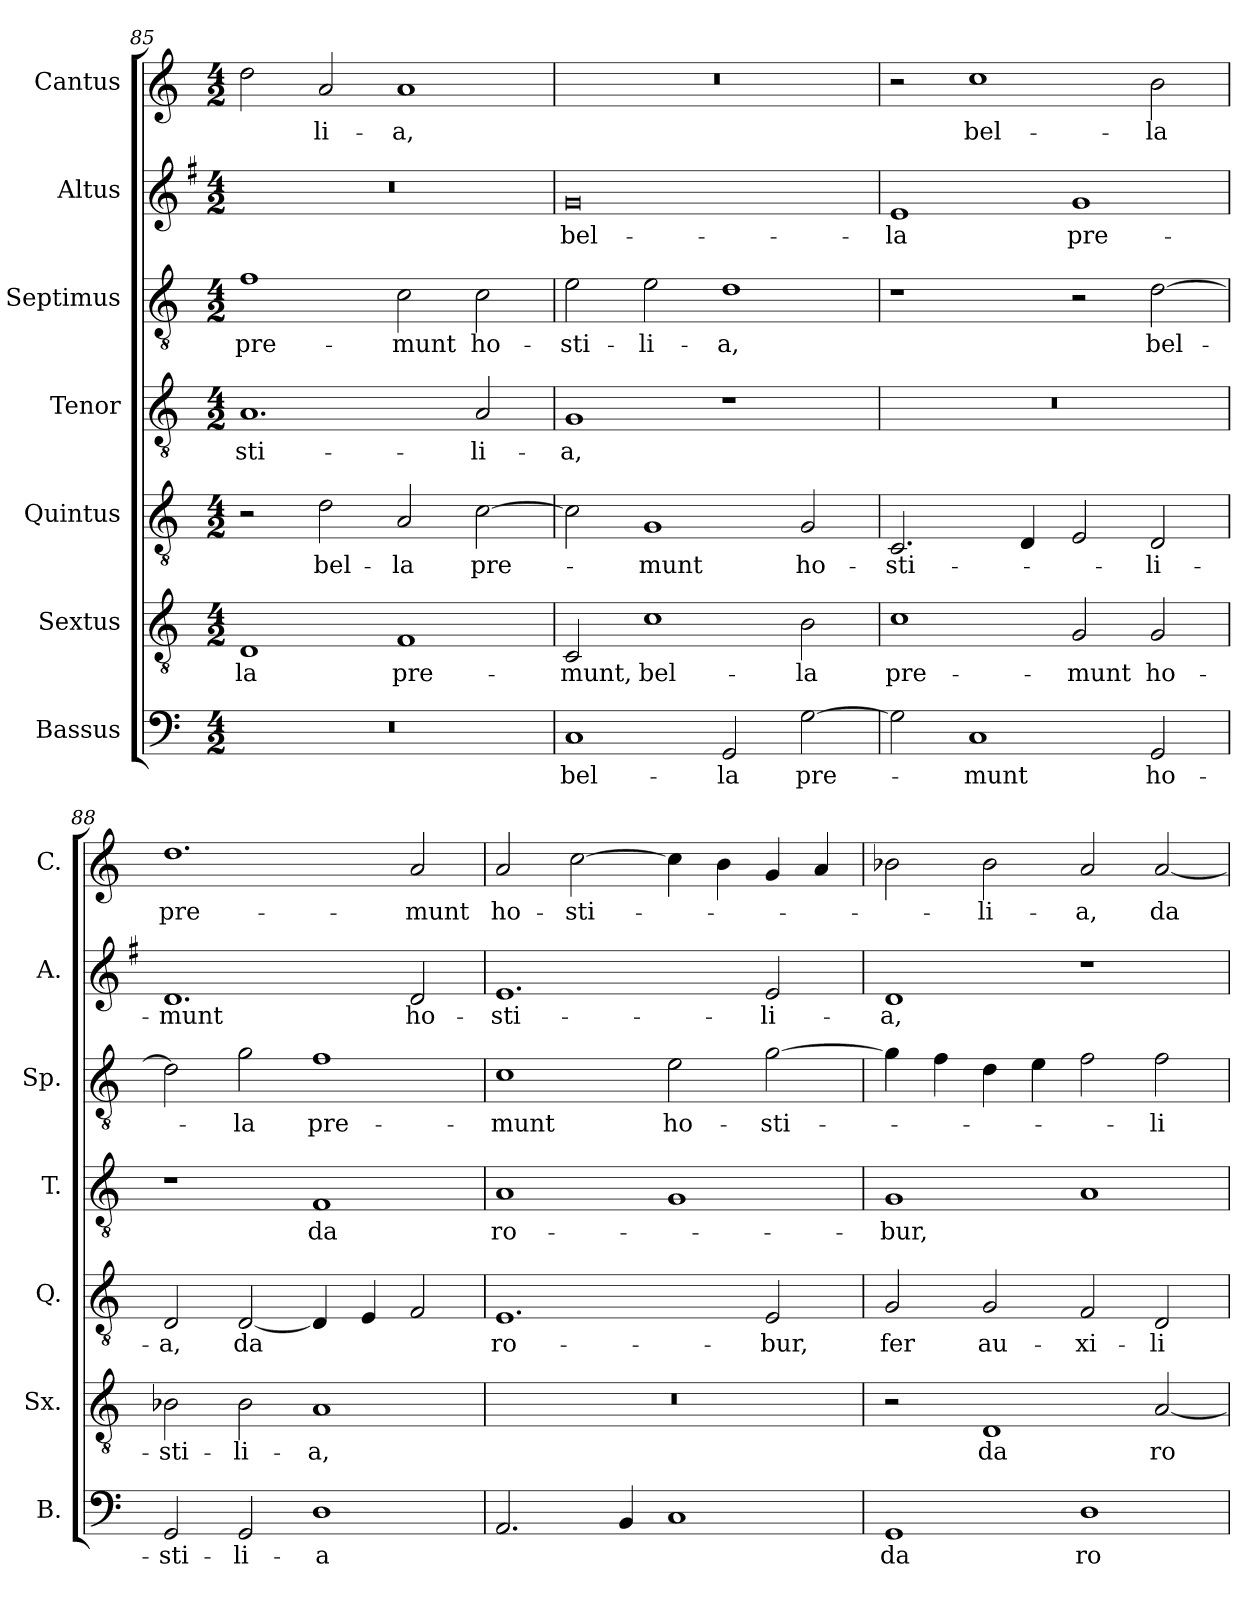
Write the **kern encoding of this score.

**kern	**text	**kern	**text	**kern	**text	**kern	**text	**kern	**text	**kern	**text	**kern	**text
*part7	*part7	*part6	*part6	*part5	*part5	*part4	*part4	*part3	*part3	*part2	*part2	*part1	*part1
*staff7	*staff7	*staff6	*staff6	*staff5	*staff5	*staff4	*staff4	*staff3	*staff3	*staff2	*staff2	*staff1	*staff1
*I"Bassus	*	*I"Sextus	*	*I"Quintus	*	*I"Tenor	*	*I"Septimus	*	*I"Altus	*	*I"Cantus	*
*I'B.	*	*I'Sx.	*	*I'Q.	*	*I'T.	*	*I'Sp.	*	*I'A.	*	*I'C.	*
*clefF4	*	*clefGv2	*	*clefGv2	*	*clefGv2	*	*clefGv2	*	*clefG2	*	*clefG2	*
*k[]	*	*k[]	*	*k[]	*	*k[]	*	*k[]	*	*k[f#]	*	*k[]	*
*M4/2	*	*M4/2	*	*M4/2	*	*M4/2	*	*M4/2	*	*M4/2	*	*M4/2	*
=85	=85	=85	=85	=85	=85	=85	=85	=85	=85	=85	=85	=85	=85
0r	.	1D	-la	2r	.	1.A	-sti-	1f	pre-	0r	.	2dd\	.
.	.	.	.	2d\	bel-	.	.	.	.	.	.	2a/	-li-
.	.	1F	pre-	2A/	-la	.	.	2c\	-munt	.	.	1a	-a,
.	.	.	.	[2c\	pre-	2A/	-li-	2c\	ho-	.	.	.	.
!!LO:PB:g=z
=86	=86	=86	=86	=86	=86	=86	=86	=86	=86	=86	=86	=86	=86
1C	bel-	2C/	-munt,	2c\]	.	1G	-a,	2e\	-sti-	0g	bel-	0r	.
.	.	1c	bel-	1G	-munt	.	.	2e\	-li-	.	.	.	.
2GG/	-la	.	.	.	.	1r	.	1d	-a,	.	.	.	.
[2G\	pre-	2B\	-la	2G/	ho-	.	.	.	.	.	.	.	.
=87	=87	=87	=87	=87	=87	=87	=87	=87	=87	=87	=87	=87	=87
2G\]	.	1c	pre-	2.C/	-sti-	0r	.	1r	.	1e	-la	2r	.
1C	-munt	.	.	.	.	.	.	.	.	.	.	1cc	bel-
.	.	.	.	4D/	.	.	.	.	.	.	.	.	.
.	.	2G/	-munt	2E/	.	.	.	2r	.	1g	pre-	.	.
2GG/	ho-	2G/	ho-	2D/	-li-	.	.	[2d\	bel-	.	.	2b\	-la
=88	=88	=88	=88	=88	=88	=88	=88	=88	=88	=88	=88	=88	=88
2GG/	-sti-	2B-X\	-sti-	2D/	-a,	1r	.	2d\]	.	1.d	-munt	1.dd	pre-
2GG/	-li-	2B-\	-li-	[2D/	da	.	.	2g\	-la	.	.	.	.
1D	-a	1A	-a,	4D/]	.	1F	da	1f	pre-	.	.	.	.
.	.	.	.	4E/	.	.	.	.	.	.	.	.	.
.	.	.	.	2F/	.	.	.	.	.	2d/	ho-	2a/	-munt
=89	=89	=89	=89	=89	=89	=89	=89	=89	=89	=89	=89	=89	=89
2.AA/	.	0r	.	1.E	ro-	1A	ro-	1c	-munt	1.e	-sti-	2a/	ho-
.	.	.	.	.	.	.	.	.	.	.	.	[2cc\	-sti-
4BB/	.	.	.	.	.	.	.	.	.	.	.	.	.
1C	.	.	.	.	.	1G	.	2e\	ho-	.	.	4cc\]	.
.	.	.	.	.	.	.	.	.	.	.	.	4b\	.
.	.	.	.	2E/	-bur,	.	.	[2g\	-sti-	2e/	-li-	4g/	.
.	.	.	.	.	.	.	.	.	.	.	.	4a/	.
=90	=90	=90	=90	=90	=90	=90	=90	=90	=90	=90	=90	=90	=90
1GG	da	2r	.	2G/	fer	1G	-bur,	4g\]	.	1d	-a,	2b-X\	.
.	.	.	.	.	.	.	.	4f\	.	.	.	.	.
.	.	1D	da	2G/	au-	.	.	4d\	.	.	.	2b-\	-li-
.	.	.	.	.	.	.	.	4e\	.	.	.	.	.
1D	ro-	.	.	2F/	-xi-	1A	.	2f\	.	1r	.	2a/	-a,
.	.	[2A/	ro-	2D/	-li-	.	.	2f\	-li-	.	.	[2a/	da
=	=	=	=	=	=	=	=	=	=	=	=	=	=
*-	*-	*-	*-	*-	*-	*-	*-	*-	*-	*-	*-	*-	*-
